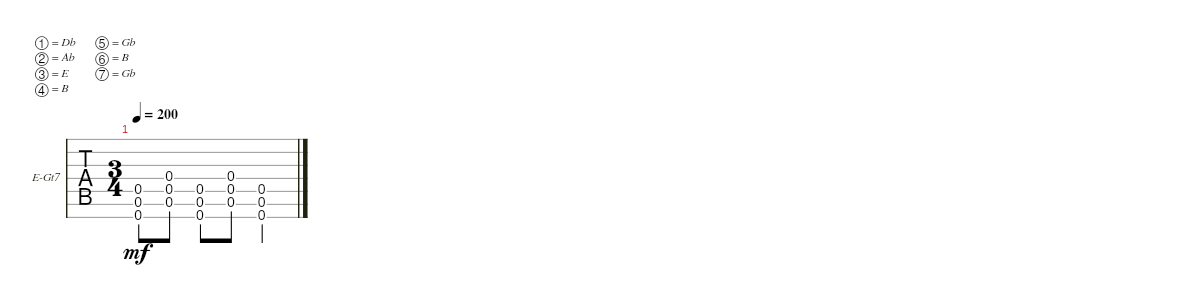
\bracketExtendMode groupsimilarinstruments
\firstSystemTrackNameOrientation horizontal
\otherSystemsTrackNameOrientation horizontal
\track ("Electric Guitar" "E-Gt7") {instrument distortionguitar}
\staff {tabs}
\tuning (Db4 Ab3 E3 B2 Gb2 B1 Gb1)
\ts (3 4)
\tempo 200
\clef g2
\ks c
(0.6{t} 0.7{t} 0.5{t}).8{dy mf} (0.6 0.5 0.4).8 (0.6 0.7 0.5).8 (0.6 0.5 0.4).8 (0.6 0.7 0.5).4
